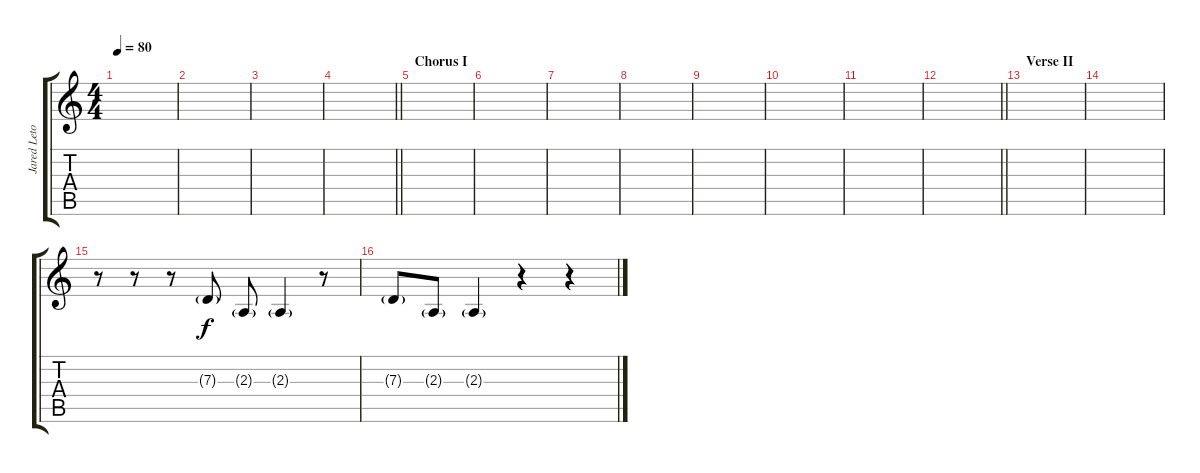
\track ("Jared Leto (Backup Vocals)" "Jared Leto") {instrument clarinet}
\staff {score tabs}
\tuning (E4 B3 G3 D3 A2 E2) {hide}
\ts (4 4)
\tempo 80
\clef g2
\ks c
|
|
|
\barLineRight lightlight
|
\section ("" "Chorus I")
|
|
|
|
|
|
|
\barLineRight lightlight
|
\section ("" "Verse II")
|
|
r.8 r.8 r.8 7.3{g}.8 2.3{g}.8 2.3{g}.4 r.8 |
7.3{g}.8 2.3{g}.8 2.3{g}.4 r.4 r.4
